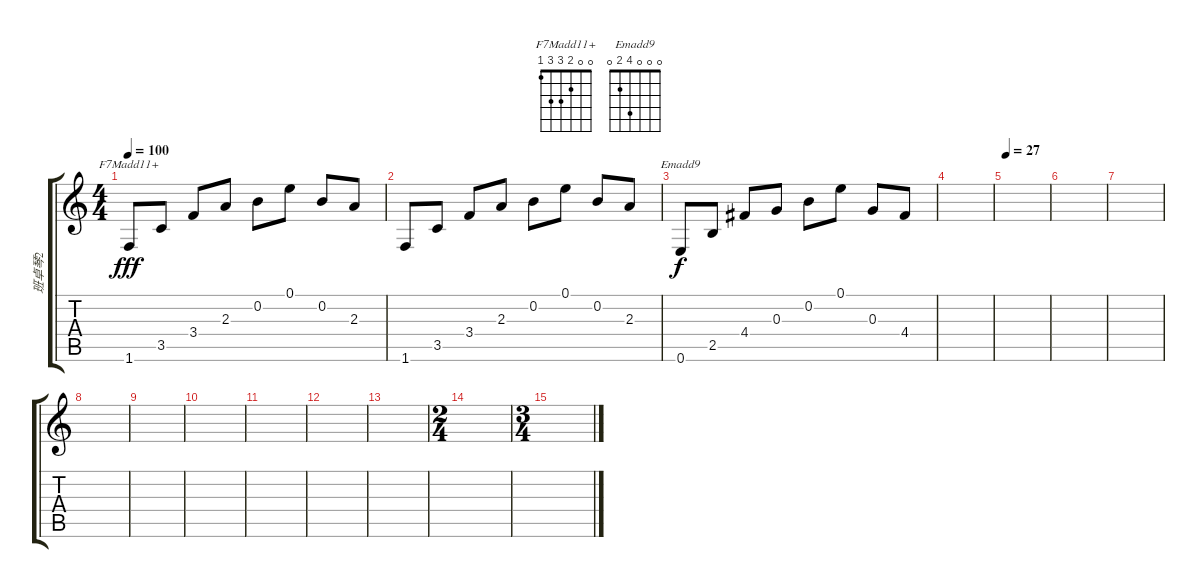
\track ("班卓琴2" "班卓琴2") {instrument banjo}
\staff {score tabs}
\tuning (E4 B3 G3 D3 A2 E2) {hide}
\displaytranspose 12
\chord ("F7Madd11+" 0 0 2 3 3 1)
\chord ("Emadd9" 0 0 0 4 2 0)
\ts (4 4)
\tempo 100
\clef g2
\ks c
1.6.8{ch "F7Madd11+" dy fff} 3.5.8 3.4.8 2.3.8 0.2.8 0.1.8 0.2.8 2.3.8 |
1.6.8 3.5.8 3.4.8 2.3.8 0.2.8 0.1.8 0.2.8 2.3.8 |
0.6.8{ch "Emadd9" dy f} 2.5.8 4.4.8 0.3.8 0.2.8 0.1.8 0.3.8 4.4.8 |
|
\tempo 27
|
|
|
|
|
|
|
|
|
\ts (2 4)
|
\ts (3 4)
